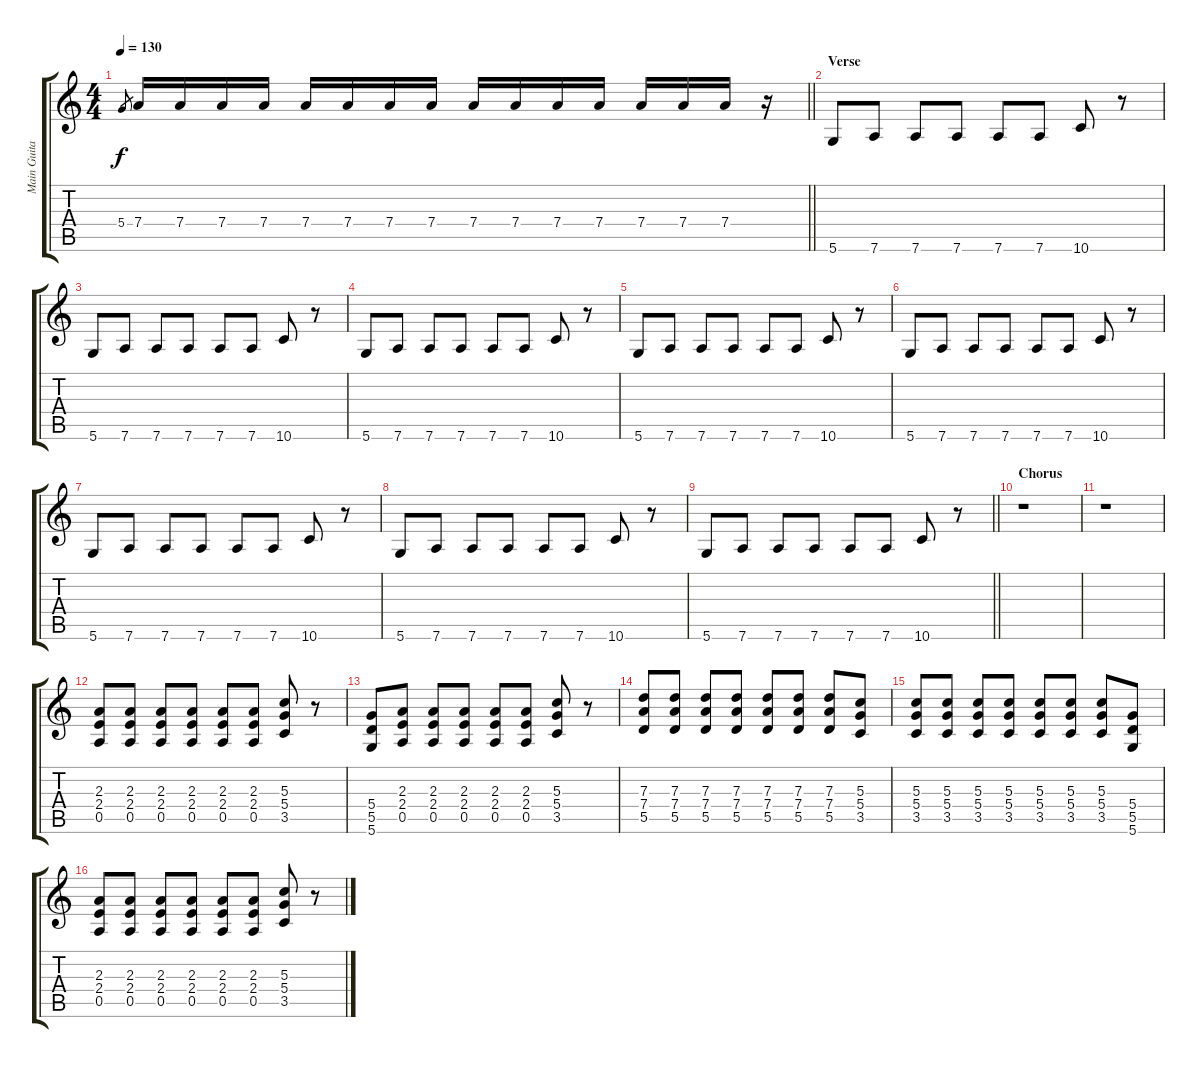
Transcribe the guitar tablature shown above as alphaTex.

\track ("Main Guitar" "Main Guita") {instrument distortionguitar}
\staff {score tabs}
\tuning (E4 B3 G3 D3 A2 D2) {hide}
\ts (4 4)
\tempo 130
\clef g2
\barLineRight lightlight
\ks c
5.4.8{gr dy f} 7.4.16 7.4.16 7.4.16 7.4.16 7.4.16 7.4.16 7.4.16 7.4.16 7.4.16 7.4.16 7.4.16 7.4.16 7.4.16 7.4.16 7.4.16 r.16 |
\section ("" "Verse")
5.6.8 7.6.8 7.6.8 7.6.8 7.6.8 7.6.8 10.6.8 r.8 |
5.6.8 7.6.8 7.6.8 7.6.8 7.6.8 7.6.8 10.6.8 r.8 |
5.6.8 7.6.8 7.6.8 7.6.8 7.6.8 7.6.8 10.6.8 r.8 |
5.6.8 7.6.8 7.6.8 7.6.8 7.6.8 7.6.8 10.6.8 r.8 |
5.6.8 7.6.8 7.6.8 7.6.8 7.6.8 7.6.8 10.6.8 r.8 |
5.6.8 7.6.8 7.6.8 7.6.8 7.6.8 7.6.8 10.6.8 r.8 |
5.6.8 7.6.8 7.6.8 7.6.8 7.6.8 7.6.8 10.6.8 r.8 |
\barLineRight lightlight
5.6.8 7.6.8 7.6.8 7.6.8 7.6.8 7.6.8 10.6.8 r.8 |
\section ("" "Chorus")
r.1 |
r.1 |
(2.3 2.4 0.5).8 (2.3 2.4 0.5).8 (2.3 2.4 0.5).8 (2.3 2.4 0.5).8 (2.3 2.4 0.5).8 (2.3 2.4 0.5).8 (5.3 5.4 3.5).8 r.8 |
(5.4 5.5 5.6).8 (2.3 2.4 0.5).8 (2.3 2.4 0.5).8 (2.3 2.4 0.5).8 (2.3 2.4 0.5).8 (2.3 2.4 0.5).8 (5.3 5.4 3.5).8 r.8 |
(7.3 7.4 5.5).8 (7.3 7.4 5.5).8 (7.3 7.4 5.5).8 (7.3 7.4 5.5).8 (7.3 7.4 5.5).8 (7.3 7.4 5.5).8 (7.3 7.4 5.5).8 (5.3 5.4 3.5).8 |
(5.3 5.4 3.5).8 (5.3 5.4 3.5).8 (5.3 5.4 3.5).8 (5.3 5.4 3.5).8 (5.3 5.4 3.5).8 (5.3 5.4 3.5).8 (5.3 5.4 3.5).8 (5.4 5.5 5.6).8 |
(2.3 2.4 0.5).8 (2.3 2.4 0.5).8 (2.3 2.4 0.5).8 (2.3 2.4 0.5).8 (2.3 2.4 0.5).8 (2.3 2.4 0.5).8 (5.3 5.4 3.5).8 r.8
